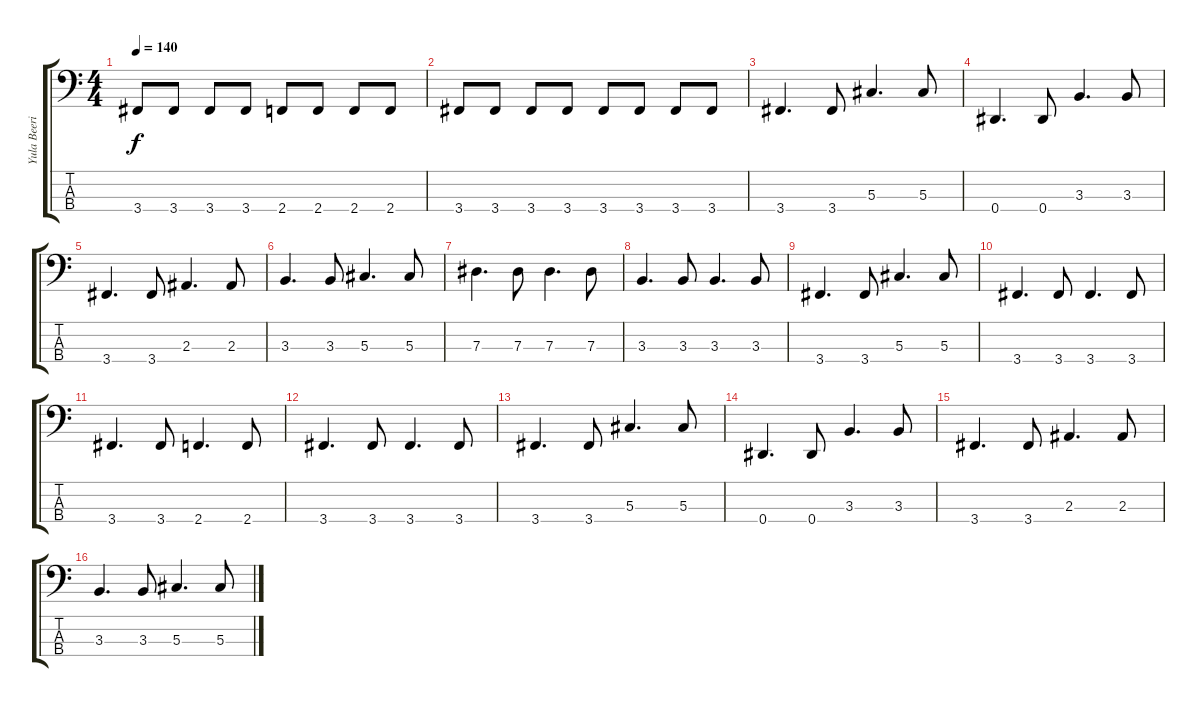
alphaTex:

\track ("Yula Beeri Bass" "Yula Beeri") {instrument electricbasspick}
\staff {score tabs}
\tuning (Gb2 Db2 Ab1 Eb1) {hide}
\ts (4 4)
\tempo 140
\clef f4
\ks c
3.4.8{dy f} 3.4.8 3.4.8 3.4.8 2.4.8 2.4.8 2.4.8 2.4.8 |
3.4.8 3.4.8 3.4.8 3.4.8 3.4.8 3.4.8 3.4.8 3.4.8 |
3.4.4{d} 3.4.8 5.3.4{d} 5.3.8 |
0.4.4{d} 0.4.8 3.3.4{d} 3.3.8 |
3.4.4{d} 3.4.8 2.3.4{d} 2.3.8 |
3.3.4{d} 3.3.8 5.3.4{d} 5.3.8 |
7.3.4{d} 7.3.8 7.3.4{d} 7.3.8 |
3.3.4{d} 3.3.8 3.3.4{d} 3.3.8 |
3.4.4{d} 3.4.8 5.3.4{d} 5.3.8 |
3.4.4{d} 3.4.8 3.4.4{d} 3.4.8 |
3.4.4{d} 3.4.8 2.4.4{d} 2.4.8 |
3.4.4{d} 3.4.8 3.4.4{d} 3.4.8 |
3.4.4{d} 3.4.8 5.3.4{d} 5.3.8 |
0.4.4{d} 0.4.8 3.3.4{d} 3.3.8 |
3.4.4{d} 3.4.8 2.3.4{d} 2.3.8 |
3.3.4{d} 3.3.8 5.3.4{d} 5.3.8
